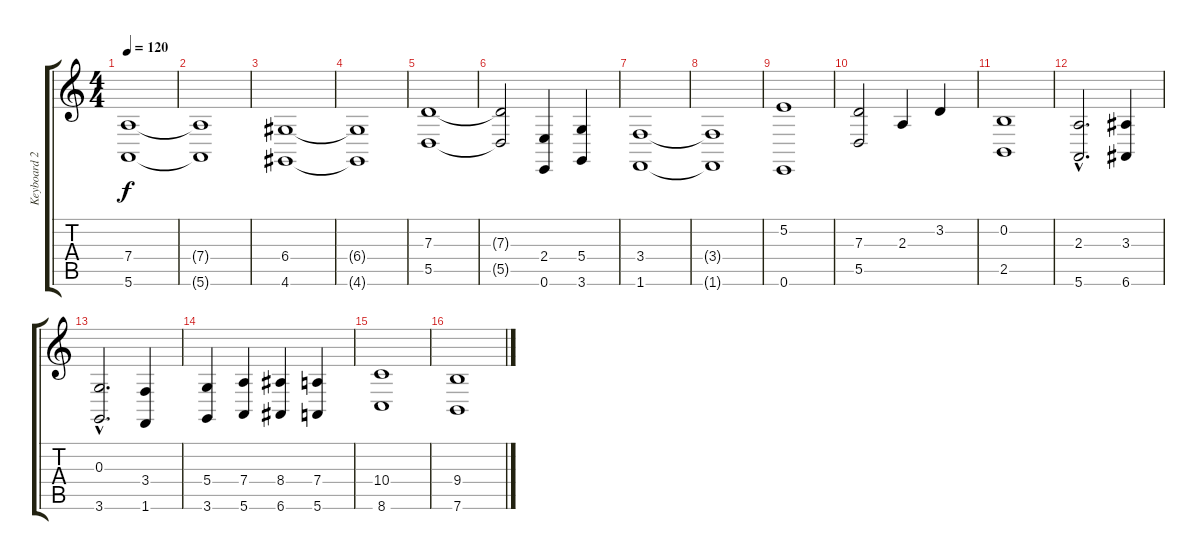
\track ("Keyboard 2" "Keyboard 2") {instrument oboe}
\staff {score tabs}
\tuning (E4 B3 G3 D3 A2 E2) {hide}
\ts (4 4)
\tempo 120
\clef g2
\ks c
(7.4 5.6).1{dy f balance 8 instrument drawbarorgan} |
(7.4{t} 5.6{t}).1 |
(6.4 4.6).1 |
(6.4{t} 4.6{t}).1 |
(7.3 5.5).1 |
(7.3{t} 5.5{t}).2 (2.4 0.6).4 (5.4 3.6).4 |
(3.4 1.6).1 |
(3.4{t} 1.6{t}).1 |
(5.2 0.6).1 |
(7.3 5.5).2 2.3.4 3.2.4 |
(0.2 2.5).1 |
(2.3{hac} 5.6{hac}).2{d} (3.3 6.6).4 |
(0.3{hac} 3.6{hac}).2{d} (3.4 1.6).4 |
(5.4 3.6).4 (7.4 5.6).4 (8.4 6.6).4 (7.4 5.6).4 |
(10.4 8.6).1 |
(9.4 7.6).1
